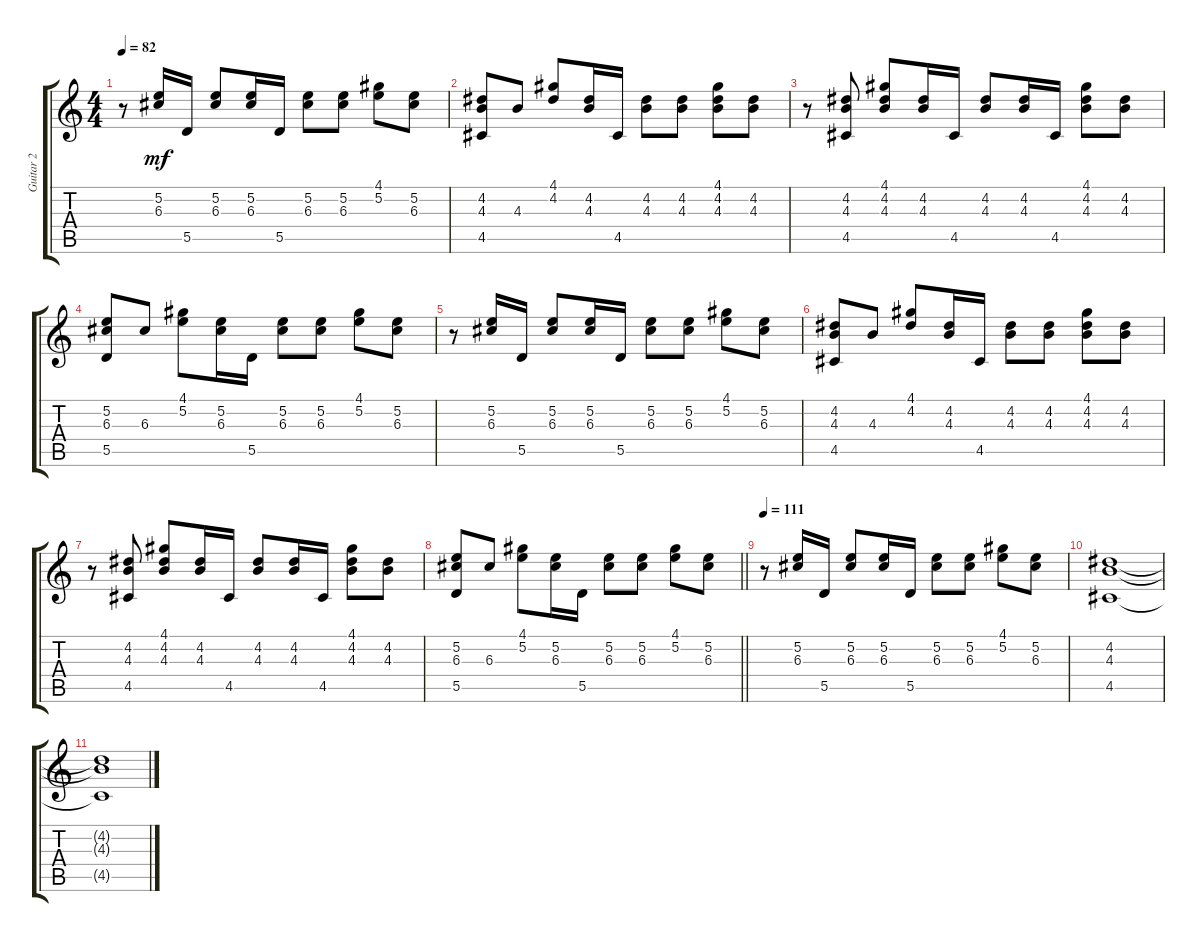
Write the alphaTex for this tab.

\track ("Guitar 2" "Guitar 2") {instrument electricguitarclean}
\staff {score tabs}
\tuning (E4 B3 G3 D3 A2 E2) {hide}
\ts (4 4)
\tempo 82
\clef g2
\ks c
r.8{dy mf} (5.2 6.3).16 5.5.16 (5.2 6.3).8 (5.2 6.3).16 5.5.16 (5.2 6.3).8 (5.2 6.3).8 (4.1 5.2).8 (5.2 6.3).8 |
(4.2 4.3 4.5).8 4.3.8 (4.1 4.2).8 (4.2 4.3).16 4.5.16 (4.2 4.3).8 (4.2 4.3).8 (4.1 4.2 4.3).8 (4.2 4.3).8 |
r.8 (4.2 4.3 4.5).8 (4.1 4.2 4.3).8 (4.2 4.3).16 4.5.16 (4.2 4.3).8 (4.2 4.3).16 4.5.16 (4.1 4.2 4.3).8 (4.2 4.3).8 |
(5.2 6.3 5.5).8 6.3.8 (4.1 5.2).8 (5.2 6.3).16 5.5.16 (5.2 6.3).8 (5.2 6.3).8 (4.1 5.2).8 (5.2 6.3).8 |
r.8 (5.2 6.3).16 5.5.16 (5.2 6.3).8 (5.2 6.3).16 5.5.16 (5.2 6.3).8 (5.2 6.3).8 (4.1 5.2).8 (5.2 6.3).8 |
(4.2 4.3 4.5).8 4.3.8 (4.1 4.2).8 (4.2 4.3).16 4.5.16 (4.2 4.3).8 (4.2 4.3).8 (4.1 4.2 4.3).8 (4.2 4.3).8 |
r.8 (4.2 4.3 4.5).8 (4.1 4.2 4.3).8 (4.2 4.3).16 4.5.16 (4.2 4.3).8 (4.2 4.3).16 4.5.16 (4.1 4.2 4.3).8 (4.2 4.3).8 |
\barLineRight lightlight
(5.2 6.3 5.5).8 6.3.8 (4.1 5.2).8 (5.2 6.3).16 5.5.16 (5.2 6.3).8 (5.2 6.3).8 (4.1 5.2).8 (5.2 6.3).8 |
\tempo 111
r.8 (5.2 6.3).16 5.5.16 (5.2 6.3).8 (5.2 6.3).16 5.5.16 (5.2 6.3).8 (5.2 6.3).8 (4.1 5.2).8 (5.2 6.3).8 |
(4.2 4.3 4.5).1 |
(4.2{t} 4.3{t} 4.5{t}).1
